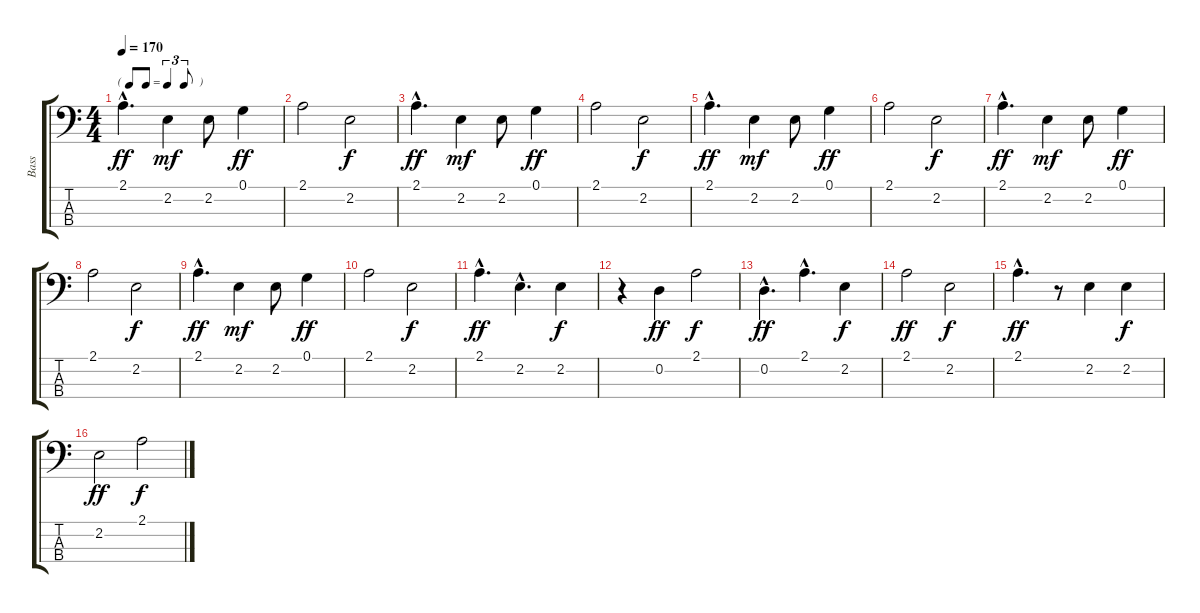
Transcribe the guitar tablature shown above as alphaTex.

\track ("Bass" "Bass") {instrument electricbassfinger}
\staff {score tabs}
\tuning (G2 D2 A1 E1) {hide}
\ts (4 4)
\tf triplet8th
\tempo 170
\clef f4
\ks c
2.1{hac}.4{d dy ff} 2.2.4{dy mf} 2.2.8 0.1.4{dy ff} |
2.1.2 2.2.2{dy f} |
2.1{hac}.4{d dy ff} 2.2.4{dy mf} 2.2.8 0.1.4{dy ff} |
2.1.2 2.2.2{dy f} |
2.1{hac}.4{d dy ff} 2.2.4{dy mf} 2.2.8 0.1.4{dy ff} |
2.1.2 2.2.2{dy f} |
2.1{hac}.4{d dy ff} 2.2.4{dy mf} 2.2.8 0.1.4{dy ff} |
2.1.2 2.2.2{dy f} |
2.1{hac}.4{d dy ff} 2.2.4{dy mf} 2.2.8 0.1.4{dy ff} |
2.1.2 2.2.2{dy f} |
2.1{hac}.4{d dy ff} 2.2{hac}.4{d} 2.2.4{dy f} |
r.4 0.2.4{dy ff} 2.1.2{dy f} |
0.2{hac}.4{d dy ff} 2.1{hac}.4{d} 2.2.4{dy f} |
2.1.2{dy ff} 2.2.2{dy f} |
2.1{hac}.4{d dy ff} r.8 2.2.4 2.2.4{dy f} |
2.2.2{dy ff} 2.1.2{dy f}
